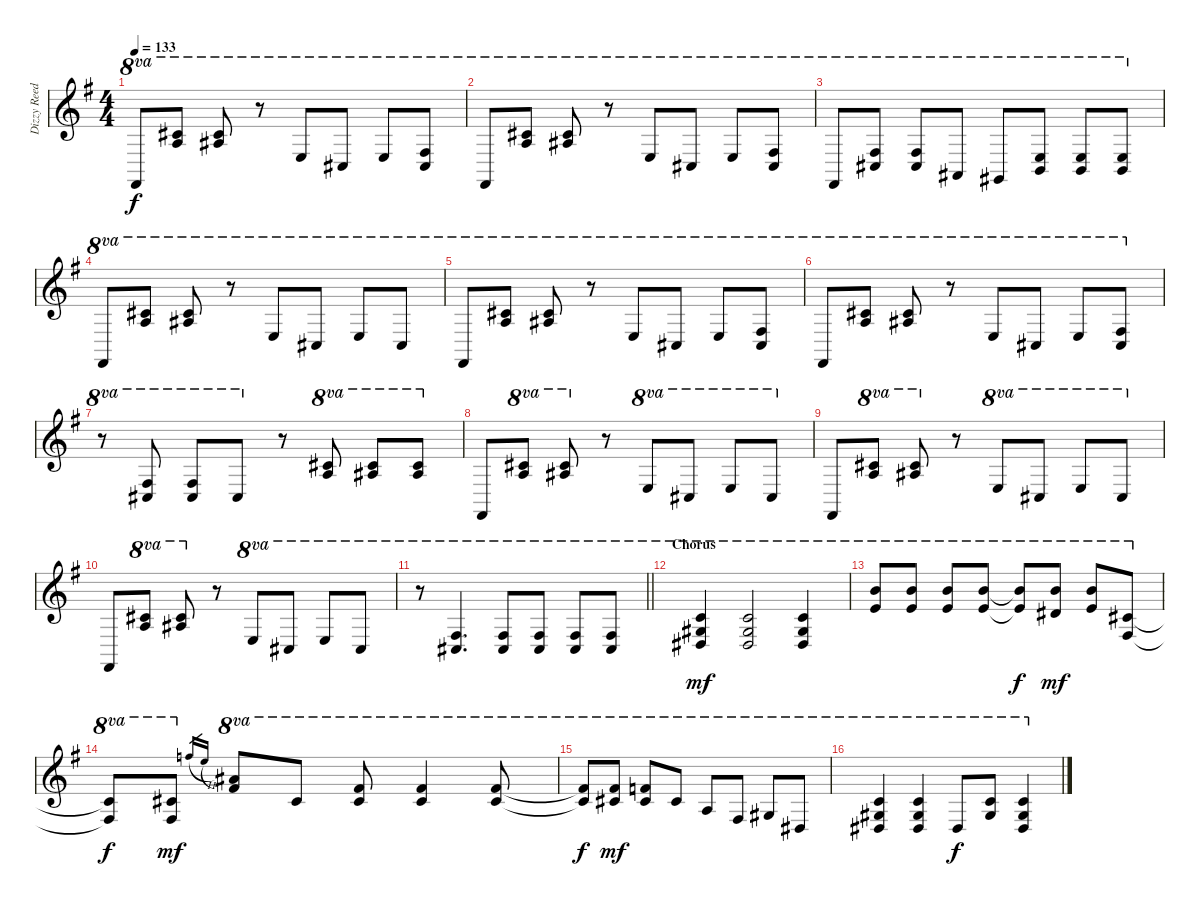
\track ("Dizzy Reed - Piano" "Dizzy Reed") {instrument acousticgrandpiano}
\staff {score}
\tuning (Eb4 Bb3 Gb3 Db3 Ab2 Eb2) {hide}
\ts (4 4)
\tempo 133
\clef g2
\ks g
15.6.8{ot 8va dy f} (19.3 20.4).8{ot 8va} (19.3 21.4).8{ot 8va} r.8{ot 8va} 15.4.8{ot 8va} 17.5.8{ot 8va} 15.4.8{ot 8va} (17.4 17.5).8{ot 8va} |
15.6.8{ot 8va} (19.3 20.4).8{ot 8va} (19.3 21.4).8{ot 8va} r.8{ot 8va} 15.4.8{ot 8va} 17.5.8{ot 8va} 15.4.8{ot 8va} (17.4 17.5).8{ot 8va} |
15.6.8{ot 8va} (17.4 17.5).8{ot 8va} (17.4 17.5).8{ot 8va} 19.6.8{ot 8va} 17.6.8{ot 8va} (20.5 20.6).8{ot 8va} (20.5 20.6).8{ot 8va} (20.5 20.6).8{ot 8va} |
15.6.8{ot 8va} (19.3 20.4).8{ot 8va} (19.3 21.4).8{ot 8va} r.8{ot 8va} 15.4.8{ot 8va} 17.5.8{ot 8va} 15.4.8{ot 8va} 17.5.8{ot 8va} |
15.6.8{ot 8va} (19.3 20.4).8{ot 8va} (19.3 21.4).8{ot 8va} r.8{ot 8va} 15.4.8{ot 8va} 17.5.8{ot 8va} 15.4.8{ot 8va} (17.4 17.5).8{ot 8va} |
15.6.8{ot 8va} (19.3 20.4).8{ot 8va} (19.3 21.4).8{ot 8va} r.8{ot 8va} 15.4.8{ot 8va} 17.5.8{ot 8va} 15.4.8{ot 8va} (17.4 17.5).8{ot 8va} |
r.8{ot 8va} (17.4 17.5).8{ot 8va} (17.4 17.5).8{ot 8va} 17.5.8{ot 8va} r.8 (19.3 20.4).8{ot 8va} (19.3 21.4).8{ot 8va} (19.3 21.4).8{ot 8va} |
3.6.8 (19.3 20.4).8{ot 8va} (19.3 21.4).8{ot 8va} r.8 20.5.8{ot 8va} 22.6.8{ot 8va} 20.5.8{ot 8va} 22.6.8{ot 8va} |
3.6.8 (19.3 20.4).8{ot 8va} (19.3 21.4).8{ot 8va} r.8 20.5.8{ot 8va} 22.6.8{ot 8va} 20.5.8{ot 8va} 22.6.8{ot 8va} |
3.6.8 (19.3 20.4).8{ot 8va} (19.3 21.4).8{ot 8va} r.8 20.5.8{ot 8va} 22.6.8{ot 8va} 20.5.8{ot 8va} 22.6.8{ot 8va} |
\barLineRight lightlight
r.8{ot 8va} (22.5 22.6).4{d ot 8va} (22.5 22.6).8{ot 8va} (22.5 22.6).8{ot 8va} (22.5 22.6).8{ot 8va} (22.5 22.6).8{ot 8va} |
\section ("" "Chorus")
(14.2 14.3 14.4).4{ot 8va dy mf} (14.2 14.3 14.4).2{ot 8va} (14.2 14.3 14.4).4{ot 8va} |
(20.1 18.2).8{ot 8va} (20.1 18.2).8{ot 8va} (20.1 18.2).8{ot 8va} (20.1 18.2).8{ot 8va} (20.1{t} 18.2{t}).8{ot 8va dy f} (20.1 17.2).8{ot 8va dy mf} (20.1 18.2).8{ot 8va} (15.2 12.3).8{ot 8va} |
(15.2{t} 12.3{t}).8{ot 8va dy f} (15.2 12.3).8{ot 8va dy mf} 14.1{h}.16{gr} 18.2{h}.16{gr} (19.1 20.2).8{ot 8va} 15.2.8{ot 8va} (15.1 15.2).8{ot 8va} (15.1 15.2).4{ot 8va} (15.1 15.2).8{ot 8va} |
(15.1{t} 15.2{t}).8{ot 8va dy f} (15.1 15.2).8{ot 8va dy mf} (14.1 15.2).8{ot 8va} 15.2.8{ot 8va} 15.3.8{ot 8va} 12.3.8{ot 8va} 14.3.8{ot 8va} 9.3.8{ot 8va} |
(14.2 14.3 14.4).4{ot 8va} (14.2 14.3 14.4).4{ot 8va} 14.4.8{ot 8va dy f} (14.2 14.3).8{ot 8va} (14.2 14.3 14.4).4{ot 8va}
